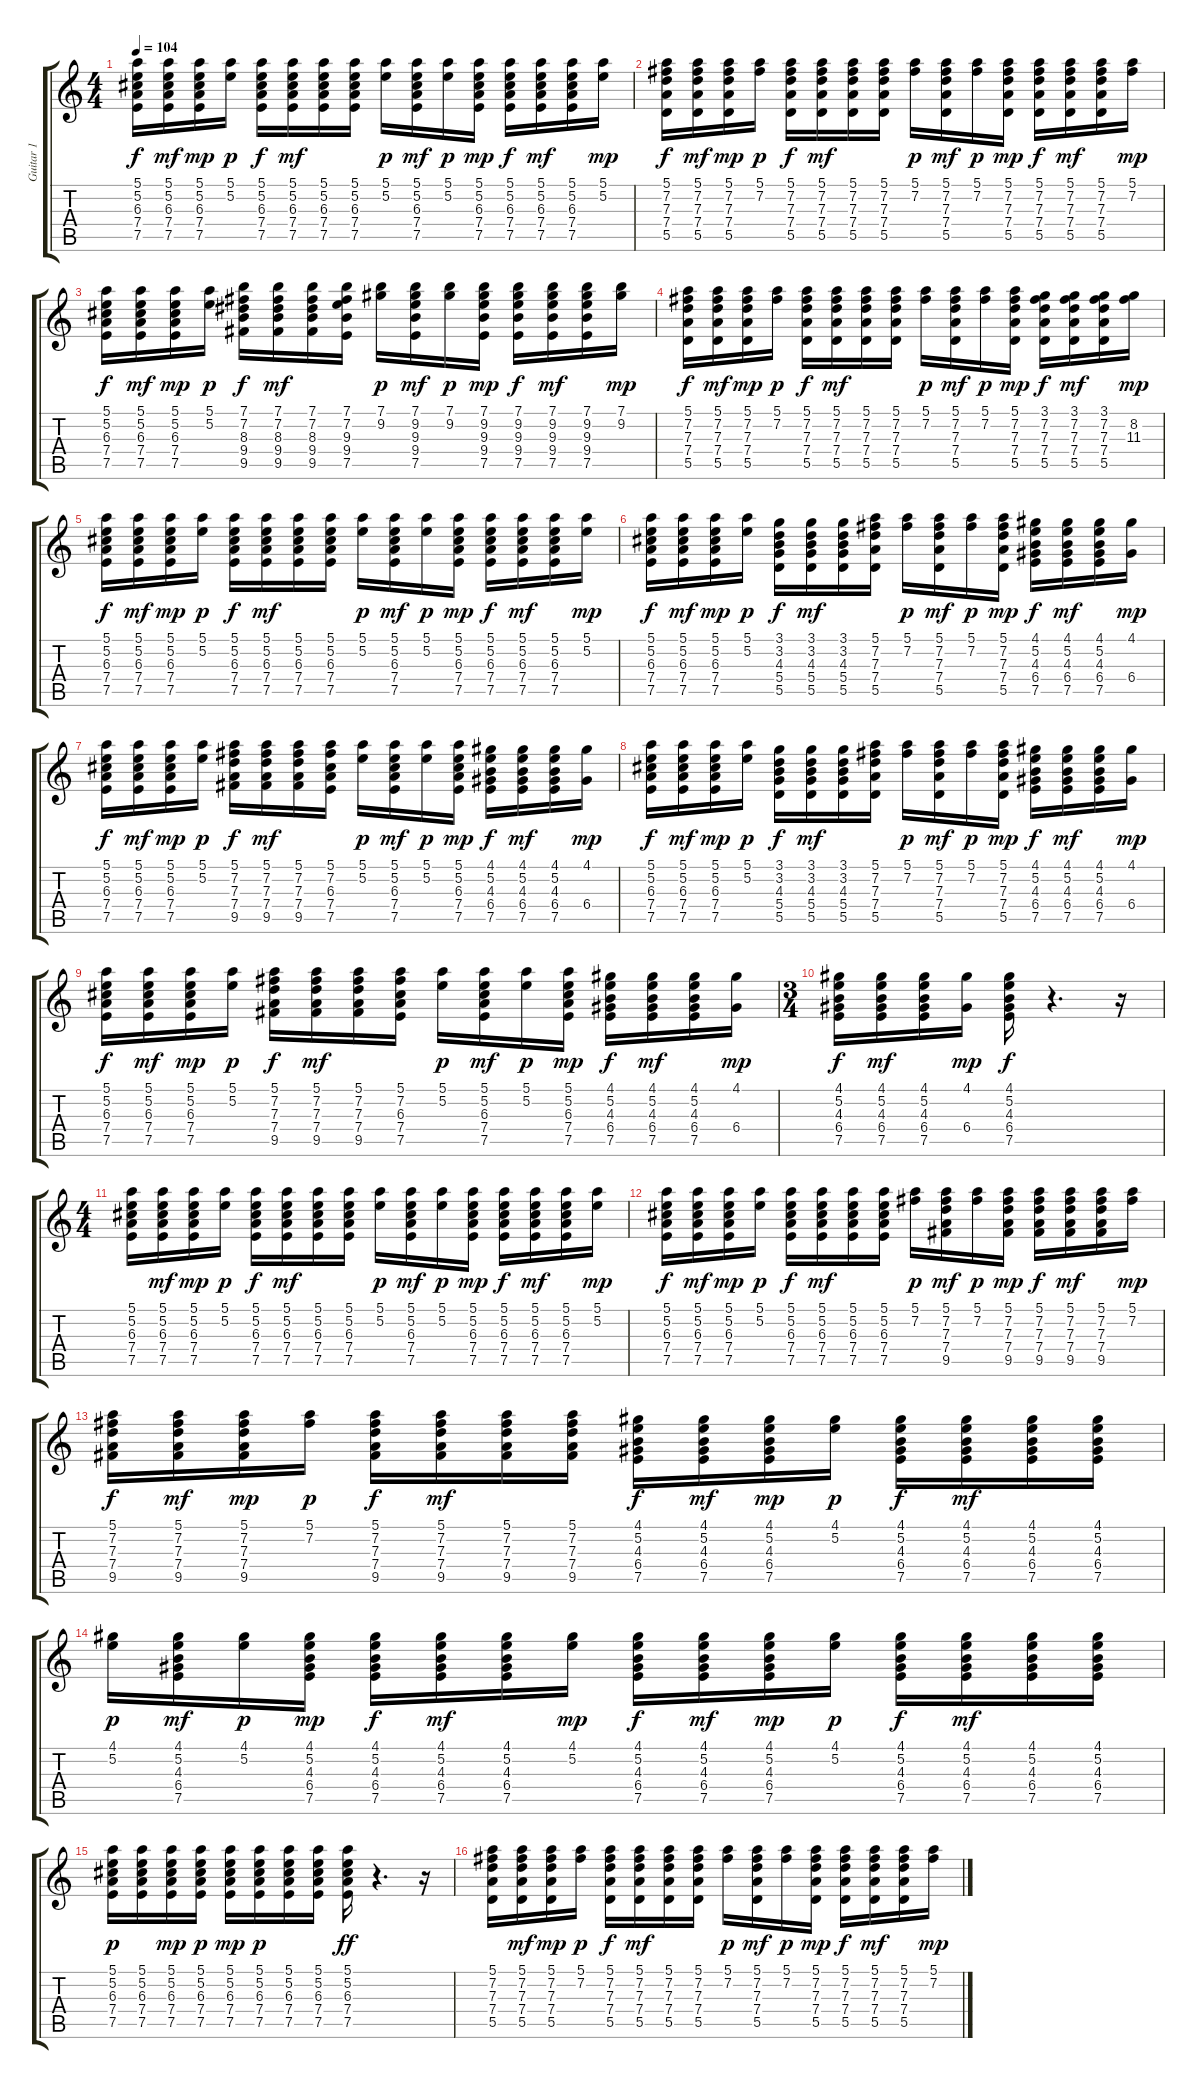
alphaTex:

\track ("Guitar 1" "Guitar 1") {instrument acousticguitarsteel}
\staff {score tabs}
\tuning (E4 B3 G3 D3 A2 E2) {hide}
\ts (4 4)
\tempo 104
\clef g2
\ks c
(5.1 5.2 6.3 7.4 7.5).16{dy f} (5.1 5.2 6.3 7.4 7.5).16{dy mf} (5.1 5.2 6.3 7.4 7.5).16{dy mp} (5.1 5.2).16{dy p} (5.1 5.2 6.3 7.4 7.5).16{dy f} (5.1 5.2 6.3 7.4 7.5).16{dy mf} (5.1 5.2 6.3 7.4 7.5).16 (5.1 5.2 6.3 7.4 7.5).16 (5.1 5.2).16{dy p} (5.1 5.2 6.3 7.4 7.5).16{dy mf} (5.1 5.2).16{dy p} (5.1 5.2 6.3 7.4 7.5).16{dy mp} (5.1 5.2 6.3 7.4 7.5).16{dy f} (5.1 5.2 6.3 7.4 7.5).16{dy mf} (5.1 5.2 6.3 7.4 7.5).16 (5.1 5.2).16{dy mp} |
(5.1 7.2 7.3 7.4 5.5).16{dy f} (5.1 7.2 7.3 7.4 5.5).16{dy mf} (5.1 7.2 7.3 7.4 5.5).16{dy mp} (5.1 7.2).16{dy p} (5.1 7.2 7.3 7.4 5.5).16{dy f} (5.1 7.2 7.3 7.4 5.5).16{dy mf} (5.1 7.2 7.3 7.4 5.5).16 (5.1 7.2 7.3 7.4 5.5).16 (5.1 7.2).16{dy p} (5.1 7.2 7.3 7.4 5.5).16{dy mf} (5.1 7.2).16{dy p} (5.1 7.2 7.3 7.4 5.5).16{dy mp} (5.1 7.2 7.3 7.4 5.5).16{dy f} (5.1 7.2 7.3 7.4 5.5).16{dy mf} (5.1 7.2 7.3 7.4 5.5).16 (5.1 7.2).16{dy mp} |
(5.1 5.2 6.3 7.4 7.5).16{dy f} (5.1 5.2 6.3 7.4 7.5).16{dy mf} (5.1 5.2 6.3 7.4 7.5).16{dy mp} (5.1 5.2).16{dy p} (7.1 7.2 8.3 9.4 9.5).16{dy f} (7.1 7.2 8.3 9.4 9.5).16{dy mf} (7.1 7.2 8.3 9.4 9.5).16 (7.1 7.2 9.3 9.4 7.5).16 (7.1 9.2).16{dy p} (7.1 9.2 9.3 9.4 7.5).16{dy mf} (7.1 9.2).16{dy p} (7.1 9.2 9.3 9.4 7.5).16{dy mp} (7.1 9.2 9.3 9.4 7.5).16{dy f} (7.1 9.2 9.3 9.4 7.5).16{dy mf} (7.1 9.2 9.3 9.4 7.5).16 (7.1 9.2).16{dy mp} |
(5.1 7.2 7.3 7.4 5.5).16{dy f} (5.1 7.2 7.3 7.4 5.5).16{dy mf} (5.1 7.2 7.3 7.4 5.5).16{dy mp} (5.1 7.2).16{dy p} (5.1 7.2 7.3 7.4 5.5).16{dy f} (5.1 7.2 7.3 7.4 5.5).16{dy mf} (5.1 7.2 7.3 7.4 5.5).16 (5.1 7.2 7.3 7.4 5.5).16 (5.1 7.2).16{dy p} (5.1 7.2 7.3 7.4 5.5).16{dy mf} (5.1 7.2).16{dy p} (5.1 7.2 7.3 7.4 5.5).16{dy mp} (3.1 7.2 7.3 7.4 5.5).16{dy f} (3.1 7.2 7.3 7.4 5.5).16{dy mf} (3.1 7.2 7.3 7.4 5.5).16 (8.2 11.3).16{dy mp} |
(5.1 5.2 6.3 7.4 7.5).16{dy f} (5.1 5.2 6.3 7.4 7.5).16{dy mf} (5.1 5.2 6.3 7.4 7.5).16{dy mp} (5.1 5.2).16{dy p} (5.1 5.2 6.3 7.4 7.5).16{dy f} (5.1 5.2 6.3 7.4 7.5).16{dy mf} (5.1 5.2 6.3 7.4 7.5).16 (5.1 5.2 6.3 7.4 7.5).16 (5.1 5.2).16{dy p} (5.1 5.2 6.3 7.4 7.5).16{dy mf} (5.1 5.2).16{dy p} (5.1 5.2 6.3 7.4 7.5).16{dy mp} (5.1 5.2 6.3 7.4 7.5).16{dy f} (5.1 5.2 6.3 7.4 7.5).16{dy mf} (5.1 5.2 6.3 7.4 7.5).16 (5.1 5.2).16{dy mp} |
(5.1 5.2 6.3 7.4 7.5).16{dy f} (5.1 5.2 6.3 7.4 7.5).16{dy mf} (5.1 5.2 6.3 7.4 7.5).16{dy mp} (5.1 5.2).16{dy p} (3.1 3.2 4.3 5.4 5.5).16{dy f} (3.1 3.2 4.3 5.4 5.5).16{dy mf} (3.1 3.2 4.3 5.4 5.5).16 (5.1 7.2 7.3 7.4 5.5).16 (5.1 7.2).16{dy p} (5.1 7.2 7.3 7.4 5.5).16{dy mf} (5.1 7.2).16{dy p} (5.1 7.2 7.3 7.4 5.5).16{dy mp} (4.1 5.2 4.3 6.4 7.5).16{dy f} (4.1 5.2 4.3 6.4 7.5).16{dy mf} (4.1 5.2 4.3 6.4 7.5).16 (4.1 6.4).16{dy mp} |
(5.1 5.2 6.3 7.4 7.5).16{dy f} (5.1 5.2 6.3 7.4 7.5).16{dy mf} (5.1 5.2 6.3 7.4 7.5).16{dy mp} (5.1 5.2).16{dy p} (5.1 7.2 7.3 7.4 9.5).16{dy f} (5.1 7.2 7.3 7.4 9.5).16{dy mf} (5.1 7.2 7.3 7.4 9.5).16 (5.1 7.2 6.3 7.4 7.5).16 (5.1 5.2).16{dy p} (5.1 5.2 6.3 7.4 7.5).16{dy mf} (5.1 5.2).16{dy p} (5.1 5.2 6.3 7.4 7.5).16{dy mp} (4.1 5.2 4.3 6.4 7.5).16{dy f} (4.1 5.2 4.3 6.4 7.5).16{dy mf} (4.1 5.2 4.3 6.4 7.5).16 (4.1 6.4).16{dy mp} |
(5.1 5.2 6.3 7.4 7.5).16{dy f} (5.1 5.2 6.3 7.4 7.5).16{dy mf} (5.1 5.2 6.3 7.4 7.5).16{dy mp} (5.1 5.2).16{dy p} (3.1 3.2 4.3 5.4 5.5).16{dy f} (3.1 3.2 4.3 5.4 5.5).16{dy mf} (3.1 3.2 4.3 5.4 5.5).16 (5.1 7.2 7.3 7.4 5.5).16 (5.1 7.2).16{dy p} (5.1 7.2 7.3 7.4 5.5).16{dy mf} (5.1 7.2).16{dy p} (5.1 7.2 7.3 7.4 5.5).16{dy mp} (4.1 5.2 4.3 6.4 7.5).16{dy f} (4.1 5.2 4.3 6.4 7.5).16{dy mf} (4.1 5.2 4.3 6.4 7.5).16 (4.1 6.4).16{dy mp} |
(5.1 5.2 6.3 7.4 7.5).16{dy f} (5.1 5.2 6.3 7.4 7.5).16{dy mf} (5.1 5.2 6.3 7.4 7.5).16{dy mp} (5.1 5.2).16{dy p} (5.1 7.2 7.3 7.4 9.5).16{dy f} (5.1 7.2 7.3 7.4 9.5).16{dy mf} (5.1 7.2 7.3 7.4 9.5).16 (5.1 7.2 6.3 7.4 7.5).16 (5.1 5.2).16{dy p} (5.1 5.2 6.3 7.4 7.5).16{dy mf} (5.1 5.2).16{dy p} (5.1 5.2 6.3 7.4 7.5).16{dy mp} (4.1 5.2 4.3 6.4 7.5).16{dy f} (4.1 5.2 4.3 6.4 7.5).16{dy mf} (4.1 5.2 4.3 6.4 7.5).16 (4.1 6.4).16{dy mp} |
\ts (3 4)
(4.1 5.2 4.3 6.4 7.5).16{dy f} (4.1 5.2 4.3 6.4 7.5).16{dy mf} (4.1 5.2 4.3 6.4 7.5).16 (4.1 6.4).16{dy mp} (4.1 5.2 4.3 6.4 7.5).16{dy f} r.4{d} r.16 |
\ts (4 4)
(5.1 5.2 6.3 7.4 7.5).16 (5.1 5.2 6.3 7.4 7.5).16{dy mf} (5.1 5.2 6.3 7.4 7.5).16{dy mp} (5.1 5.2).16{dy p} (5.1 5.2 6.3 7.4 7.5).16{dy f} (5.1 5.2 6.3 7.4 7.5).16{dy mf} (5.1 5.2 6.3 7.4 7.5).16 (5.1 5.2 6.3 7.4 7.5).16 (5.1 5.2).16{dy p} (5.1 5.2 6.3 7.4 7.5).16{dy mf} (5.1 5.2).16{dy p} (5.1 5.2 6.3 7.4 7.5).16{dy mp} (5.1 5.2 6.3 7.4 7.5).16{dy f} (5.1 5.2 6.3 7.4 7.5).16{dy mf} (5.1 5.2 6.3 7.4 7.5).16 (5.1 5.2).16{dy mp} |
(5.1 5.2 6.3 7.4 7.5).16{dy f} (5.1 5.2 6.3 7.4 7.5).16{dy mf} (5.1 5.2 6.3 7.4 7.5).16{dy mp} (5.1 5.2).16{dy p} (5.1 5.2 6.3 7.4 7.5).16{dy f} (5.1 5.2 6.3 7.4 7.5).16{dy mf} (5.1 5.2 6.3 7.4 7.5).16 (5.1 5.2 6.3 7.4 7.5).16 (5.1 7.2).16{dy p} (5.1 7.2 7.3 7.4 9.5).16{dy mf} (5.1 7.2).16{dy p} (5.1 7.2 7.3 7.4 9.5).16{dy mp} (5.1 7.2 7.3 7.4 9.5).16{dy f} (5.1 7.2 7.3 7.4 9.5).16{dy mf} (5.1 7.2 7.3 7.4 9.5).16 (5.1 7.2).16{dy mp} |
(5.1 7.2 7.3 7.4 9.5).16{dy f} (5.1 7.2 7.3 7.4 9.5).16{dy mf} (5.1 7.2 7.3 7.4 9.5).16{dy mp} (5.1 7.2).16{dy p} (5.1 7.2 7.3 7.4 9.5).16{dy f} (5.1 7.2 7.3 7.4 9.5).16{dy mf} (5.1 7.2 7.3 7.4 9.5).16 (5.1 7.2 7.3 7.4 9.5).16 (4.1 5.2 4.3 6.4 7.5).16{dy f} (4.1 5.2 4.3 6.4 7.5).16{dy mf} (4.1 5.2 4.3 6.4 7.5).16{dy mp} (4.1 5.2).16{dy p} (4.1 5.2 4.3 6.4 7.5).16{dy f} (4.1 5.2 4.3 6.4 7.5).16{dy mf} (4.1 5.2 4.3 6.4 7.5).16 (4.1 5.2 4.3 6.4 7.5).16 |
(4.1 5.2).16{dy p} (4.1 5.2 4.3 6.4 7.5).16{dy mf} (4.1 5.2).16{dy p} (4.1 5.2 4.3 6.4 7.5).16{dy mp} (4.1 5.2 4.3 6.4 7.5).16{dy f} (4.1 5.2 4.3 6.4 7.5).16{dy mf} (4.1 5.2 4.3 6.4 7.5).16 (4.1 5.2).16{dy mp} (4.1 5.2 4.3 6.4 7.5).16{dy f} (4.1 5.2 4.3 6.4 7.5).16{dy mf} (4.1 5.2 4.3 6.4 7.5).16{dy mp} (4.1 5.2).16{dy p} (4.1 5.2 4.3 6.4 7.5).16{dy f} (4.1 5.2 4.3 6.4 7.5).16{dy mf} (4.1 5.2 4.3 6.4 7.5).16 (4.1 5.2 4.3 6.4 7.5).16 |
(5.1 5.2 6.3 7.4 7.5).16{dy p} (5.1 5.2 6.3 7.4 7.5).16 (5.1 5.2 6.3 7.4 7.5).16{dy mp} (5.1 5.2 6.3 7.4 7.5).16{dy p} (5.1 5.2 6.3 7.4 7.5).16{dy mp} (5.1 5.2 6.3 7.4 7.5).16{dy p} (5.1 5.2 6.3 7.4 7.5).16 (5.1 5.2 6.3 7.4 7.5).16 (5.1 5.2 6.3 7.4 7.5).16{dy ff} r.4{d} r.16 |
(5.1 7.2 7.3 7.4 5.5).16 (5.1 7.2 7.3 7.4 5.5).16{dy mf} (5.1 7.2 7.3 7.4 5.5).16{dy mp} (5.1 7.2).16{dy p} (5.1 7.2 7.3 7.4 5.5).16{dy f} (5.1 7.2 7.3 7.4 5.5).16{dy mf} (5.1 7.2 7.3 7.4 5.5).16 (5.1 7.2 7.3 7.4 5.5).16 (5.1 7.2).16{dy p} (5.1 7.2 7.3 7.4 5.5).16{dy mf} (5.1 7.2).16{dy p} (5.1 7.2 7.3 7.4 5.5).16{dy mp} (5.1 7.2 7.3 7.4 5.5).16{dy f} (5.1 7.2 7.3 7.4 5.5).16{dy mf} (5.1 7.2 7.3 7.4 5.5).16 (5.1 7.2).16{dy mp}
